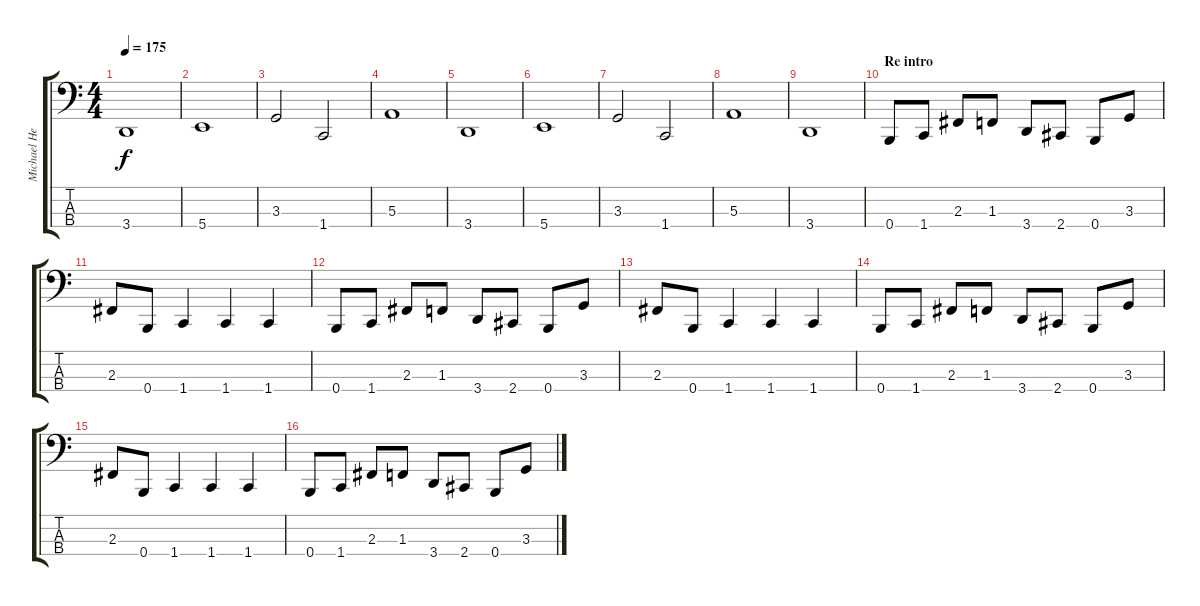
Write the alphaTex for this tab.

\track ("Michael Hedlund" "Michael He") {instrument electricbasspick}
\staff {score tabs}
\tuning (D2 A1 E1 B0) {hide}
\ts (4 4)
\tempo 175
\clef f4
\ks c
3.4.1{dy f} |
5.4.1 |
3.3.2 1.4.2 |
5.3.1 |
3.4.1 |
5.4.1 |
3.3.2 1.4.2 |
5.3.1 |
3.4.1 |
\section ("" "Re intro")
0.4.8 1.4.8 2.3.8 1.3.8 3.4.8 2.4.8 0.4.8 3.3.8 |
2.3.8 0.4.8 1.4.4 1.4.4 1.4.4 |
0.4.8 1.4.8 2.3.8 1.3.8 3.4.8 2.4.8 0.4.8 3.3.8 |
2.3.8 0.4.8 1.4.4 1.4.4 1.4.4 |
0.4.8 1.4.8 2.3.8 1.3.8 3.4.8 2.4.8 0.4.8 3.3.8 |
2.3.8 0.4.8 1.4.4 1.4.4 1.4.4 |
0.4.8 1.4.8 2.3.8 1.3.8 3.4.8 2.4.8 0.4.8 3.3.8
